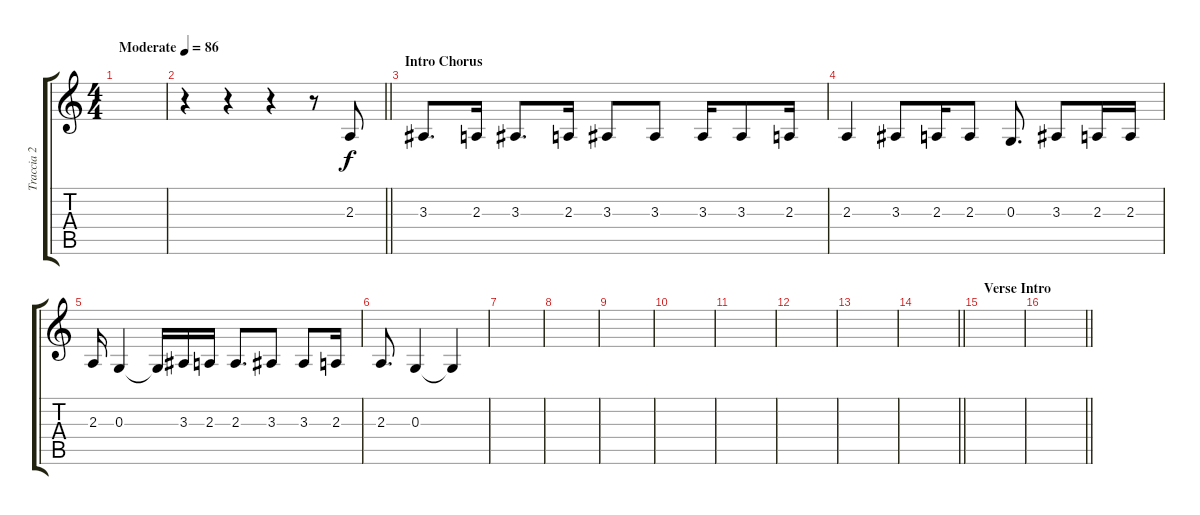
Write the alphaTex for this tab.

\track ("Traccia 2" "Traccia 2") {instrument sopranosax}
\staff {score tabs}
\tuning (E4 B3 G3 D3 A2 E2) {hide}
\ts (4 4)
\tempo (86 "Moderate")
\clef g2
\ks c
|
\barLineRight lightlight
r.4 r.4 r.4 r.8 2.3.8 |
\section ("" "Intro Chorus")
3.3.8{d} 2.3.16 3.3.8{d} 2.3.16 3.3.8 3.3.8 3.3.16 3.3.8 2.3.16 |
2.3.4 3.3.8 2.3.16 2.3.8 0.3.8{d} 3.3.8 2.3.16 2.3.16 |
2.3.16 0.3.4 0.3{t}.16 3.3.16 2.3.16 2.3.8{d} 3.3.8 3.3.8 2.3.16 |
2.3.8{d} 0.3.4 0.3{t}.4 |
|
|
|
|
|
|
|
\barLineRight lightlight
|
\section ("" "Verse Intro")
|
\barLineRight lightlight
